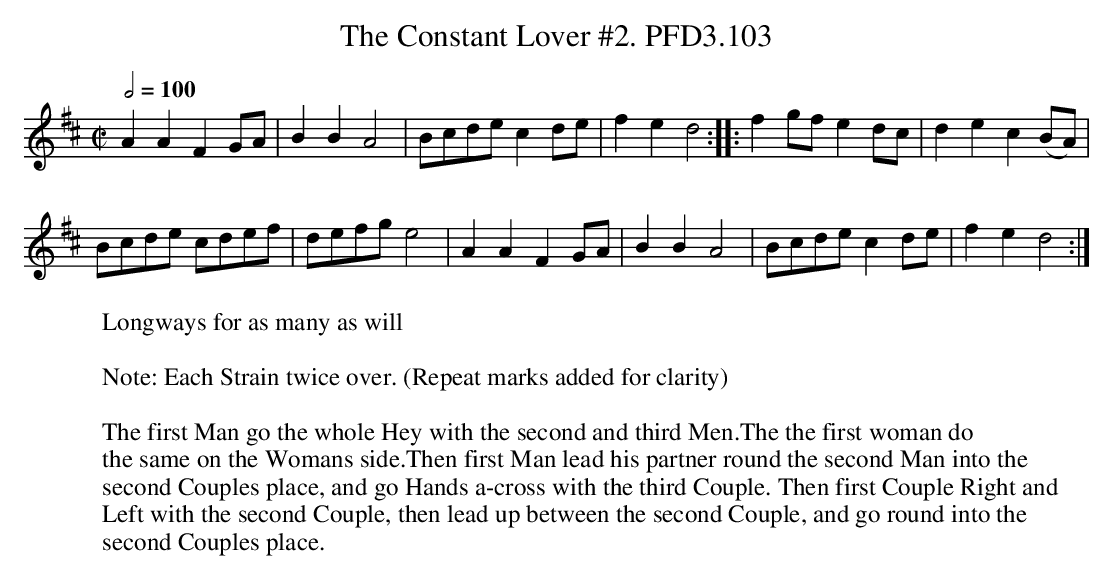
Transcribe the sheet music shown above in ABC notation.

X:1
T:Constant Lover #2. PFD3.103, The
W:Longways for as many as will
M:C|
L:1/8
Q:1/2=100
K:D
A2A2 F2GA|B2B2 A4|Bcde c2 de|f2e2 d4::f2gf e2dc|d2e2 c2(BA)|
Bcde cdef|defg e4|A2A2 F2GA|B2B2 A4|Bcde c2de|f2e2d4:|
W:
W:Note: Each Strain twice over. (Repeat marks added for clarity)
W:
W:The first Man go the whole Hey with the second and third Men.The the first woman do
W:the same on the Womans side.Then first Man lead his partner round the second Man into the
W:second Couples place, and go Hands a-cross with the third Couple. Then first Couple Right and
W:Left with the second Couple, then lead up between the second Couple, and go round into the
W:second Couples place.
